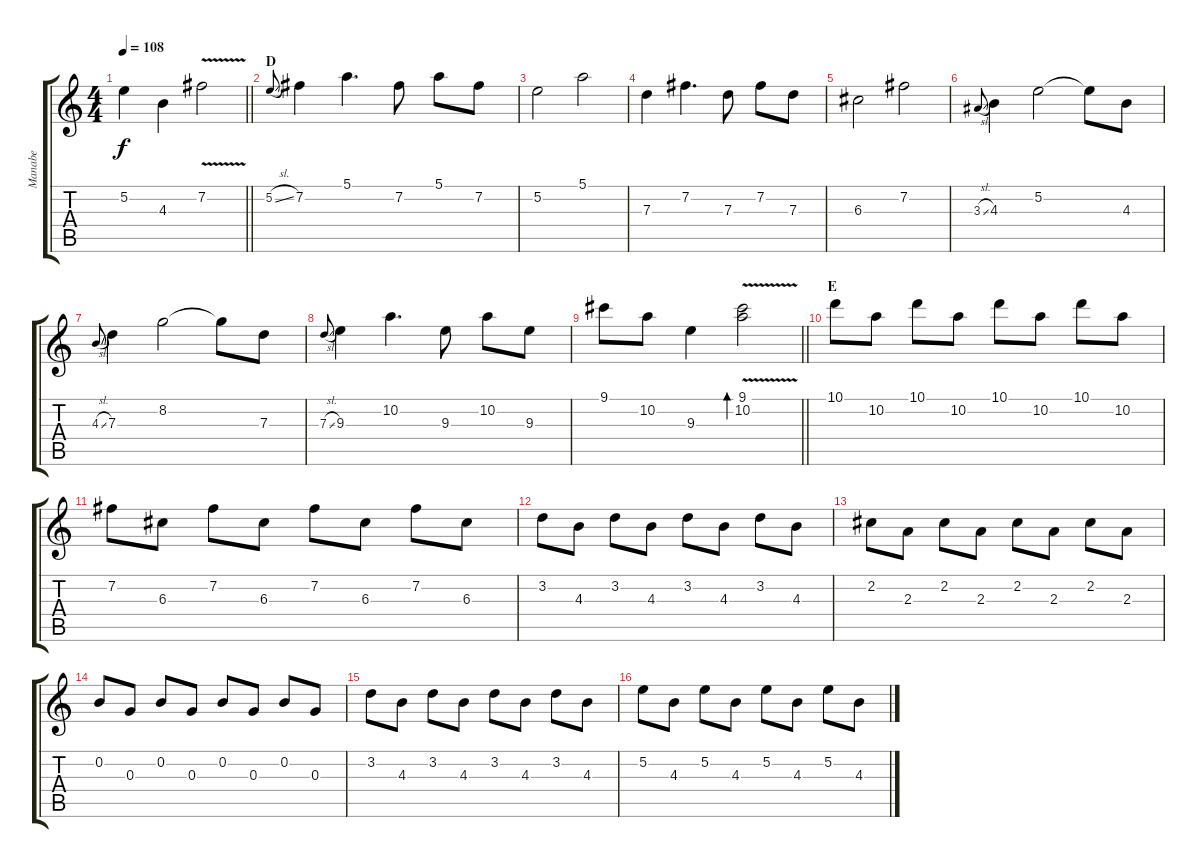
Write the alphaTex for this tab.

\track ("Manabe" "Manabe") {instrument acousticguitarnylon}
\staff {score tabs}
\tuning (E4 B3 G3 D3 A2 E2) {hide}
\ts (4 4)
\tempo 108
\clef g2
\barLineRight lightlight
\ks c
5.2.4{dy f} 4.3.4 7.2{v}.2 |
\section ("" "D")
5.2{sl}.8{gr onbeat} 7.2.4{volume 16 instrument overdrivenguitar} 5.1.4{d} 7.2.8 5.1.8 7.2.8 |
5.2.2 5.1.2 |
7.3.4 7.2.4{d} 7.3.8 7.2.8 7.3.8 |
6.3.2 7.2.2 |
3.3{sl}.8{gr onbeat} 4.3.4 5.2.2 5.2{t}.8 4.3.8 |
4.3{sl}.8{gr onbeat} 7.3.4 8.2.2 8.2{t}.8 7.3.8 |
7.3{sl}.8{gr onbeat} 9.3.4 10.2.4{d} 9.3.8 10.2.8 9.3.8 |
\barLineRight lightlight
9.1.8 10.2.8 9.3.4 (9.1 10.2{v}).2{bd 240} |
\section ("" "E")
10.1.8{volume 14} 10.2.8 10.1.8 10.2.8 10.1.8 10.2.8 10.1.8 10.2.8 |
7.2.8 6.3.8 7.2.8 6.3.8 7.2.8 6.3.8 7.2.8 6.3.8 |
3.2.8 4.3.8 3.2.8 4.3.8 3.2.8 4.3.8 3.2.8 4.3.8 |
2.2.8 2.3.8 2.2.8 2.3.8 2.2.8 2.3.8 2.2.8 2.3.8 |
0.2.8 0.3.8 0.2.8 0.3.8 0.2.8 0.3.8 0.2.8 0.3.8 |
3.2.8 4.3.8 3.2.8 4.3.8 3.2.8 4.3.8 3.2.8 4.3.8 |
5.2.8 4.3.8 5.2.8 4.3.8 5.2.8 4.3.8 5.2.8 4.3.8
